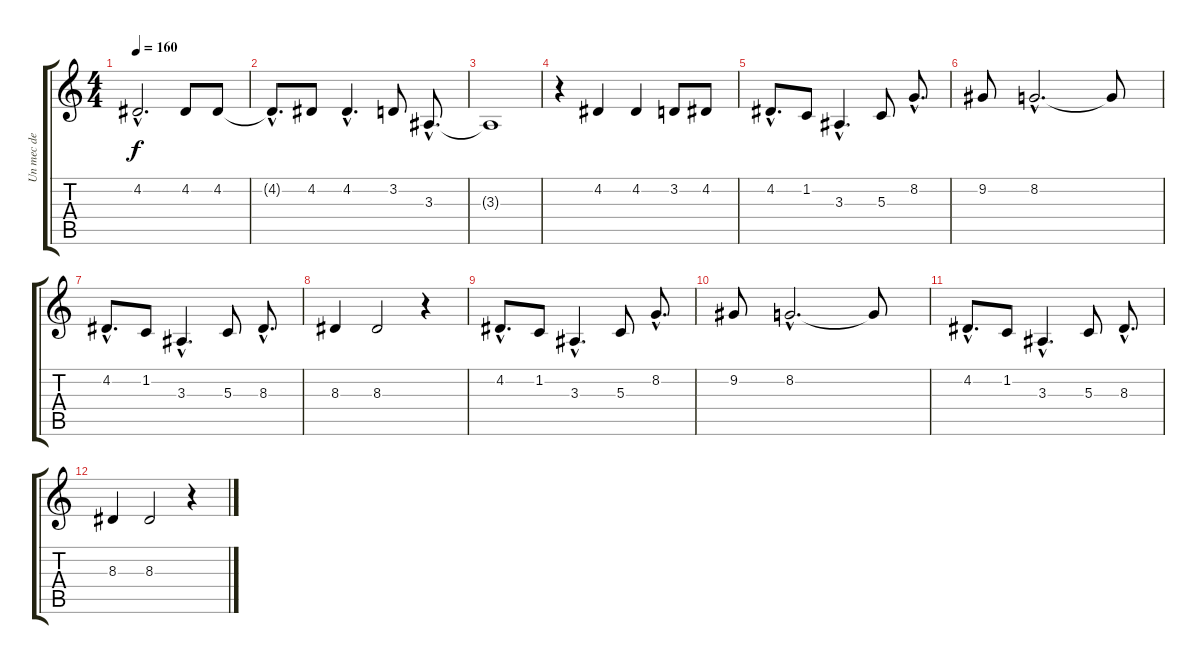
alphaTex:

\track ("Un mec de G.C" "Un mec de ") {instrument lead2sawtooth}
\staff {score tabs}
\tuning (E4 B3 G3 D3 A2 E2) {hide}
\ts (4 4)
\tempo 160
\clef g2
\ks c
4.2{hac t}.2{d dy f} 4.2.8 4.2.8 |
4.2{hac t}.8{d} 4.2.8 4.2{hac}.4{d} 3.2.8 3.3{hac}.8{d} |
3.3{t}.1 |
r.4{instrument choiraahs} 4.2.4 4.2.4 3.2.8 4.2.8 |
4.2{hac}.8{d} 1.2.8 3.3{hac}.4{d} 5.3.8 8.2{hac}.8{d} |
9.2.8 8.2{hac}.2{d} 8.2{t}.8 |
4.2{hac}.8{d} 1.2.8 3.3{hac}.4{d} 5.3.8 8.3{hac}.8{d} |
8.3.4 8.3.2 r.4 |
4.2{hac}.8{d} 1.2.8 3.3{hac}.4{d} 5.3.8 8.2{hac}.8{d} |
9.2.8 8.2{hac}.2{d} 8.2{t}.8 |
4.2{hac}.8{d} 1.2.8 3.3{hac}.4{d} 5.3.8 8.3{hac}.8{d} |
8.3.4 8.3.2 r.4
